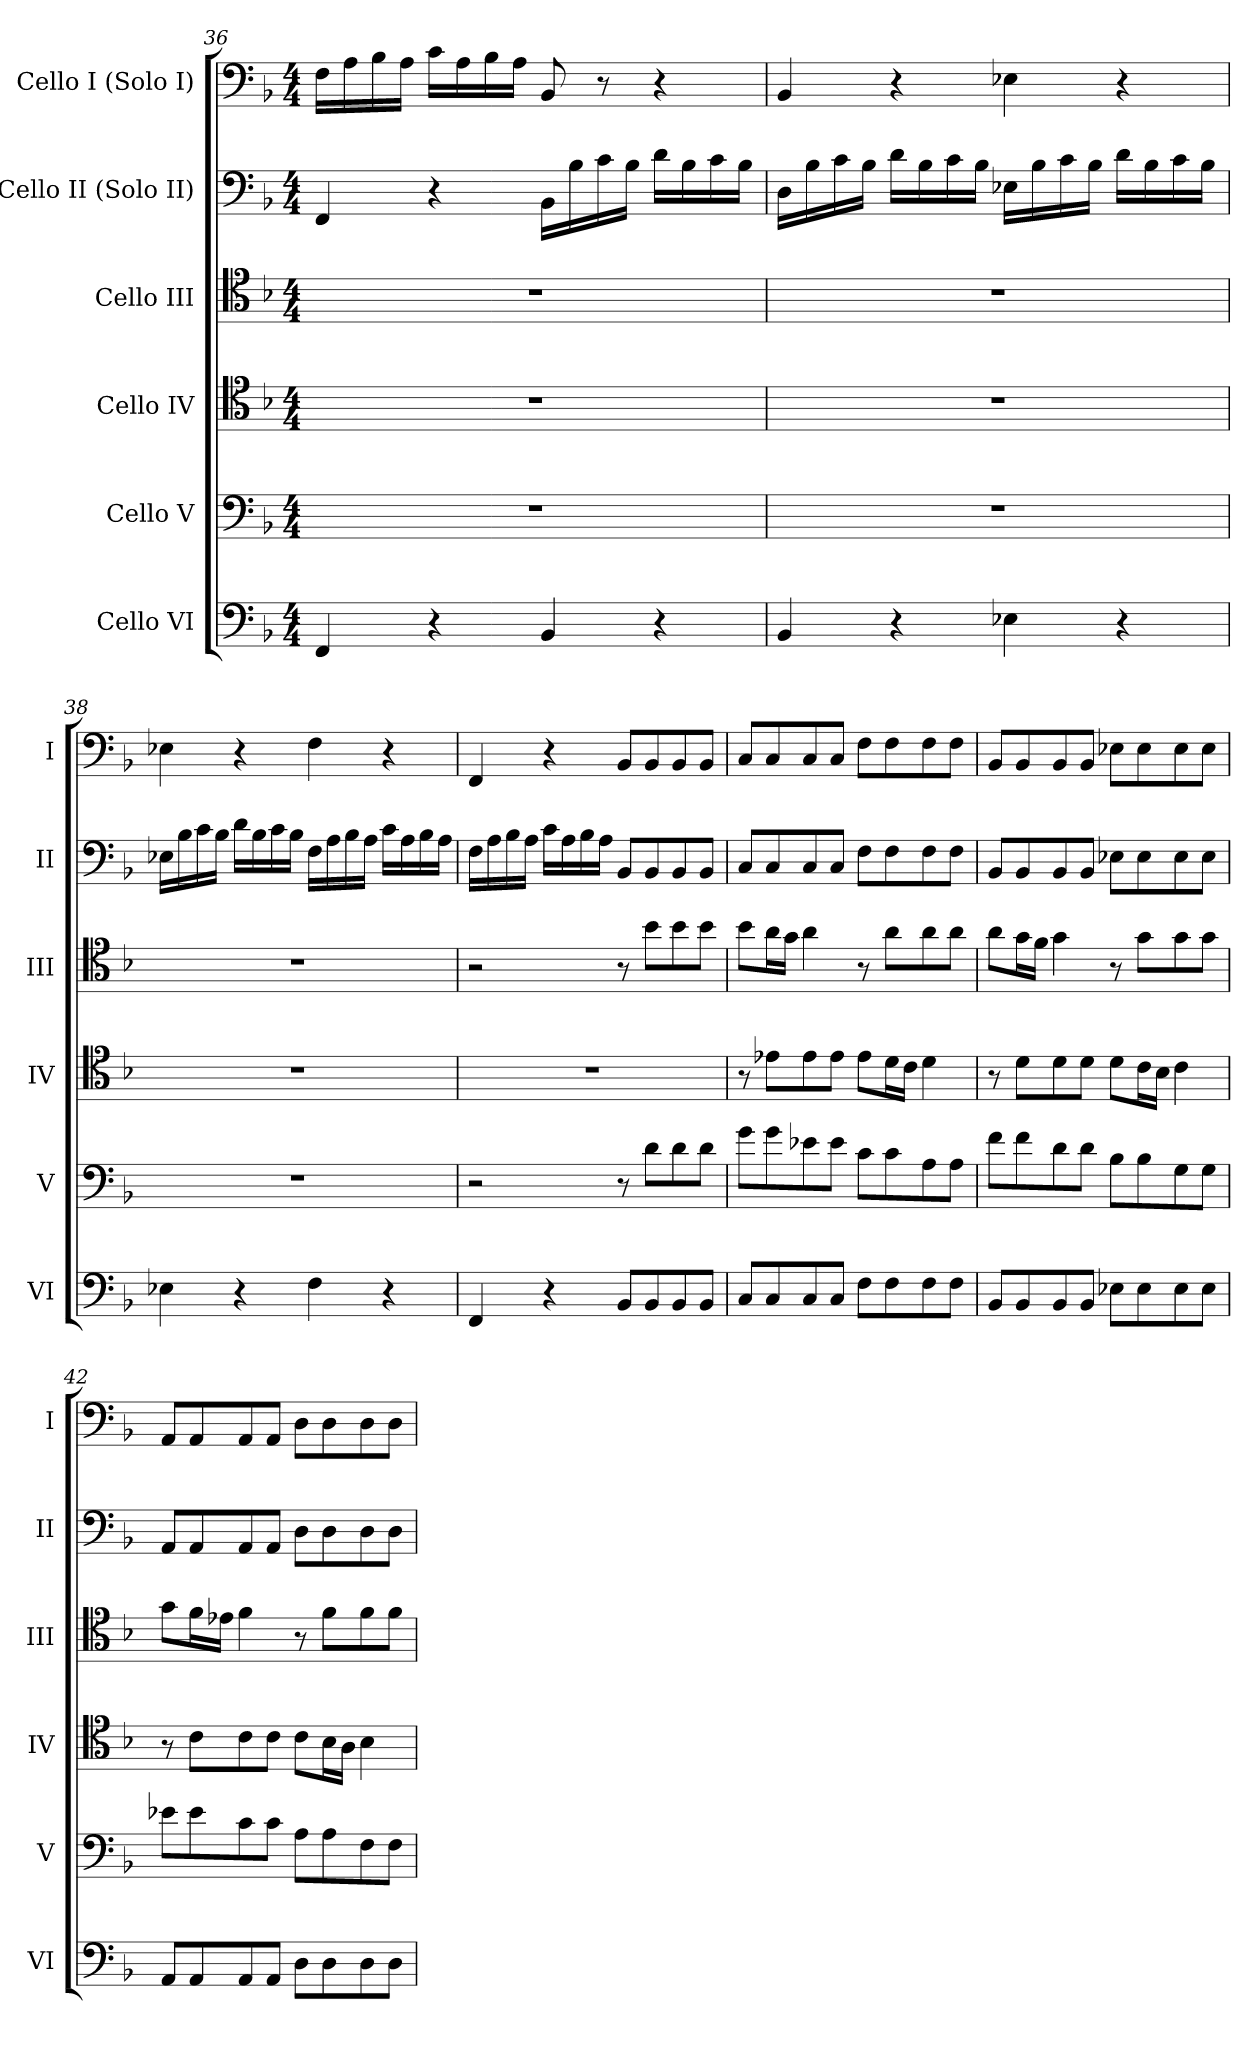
**kern	**kern	**kern	**kern	**kern	**kern
*part6	*part5	*part4	*part3	*part2	*part1
*staff6	*staff5	*staff4	*staff3	*staff2	*staff1
*I"Cello VI	*I"Cello V	*I"Cello IV	*I"Cello III	*I"Cello II (Solo II)	*I"Cello I (Solo I)
*I'VI	*I'V	*I'IV	*I'III	*I'II	*I'I
*clefF4	*clefF4	*clefC4	*clefC4	*clefF4	*clefF4
*k[b-]	*k[b-]	*k[b-]	*k[b-]	*k[b-]	*k[b-]
*M4/4	*M4/4	*M4/4	*M4/4	*M4/4	*M4/4
=36	=36	=36	=36	=36	=36
4FF/	1r	1r	1r	4FF/	16F\LL
.	.	.	.	.	16A\
.	.	.	.	.	16B-\
.	.	.	.	.	16A\JJ
4r	.	.	.	4r	16c\LL
.	.	.	.	.	16A\
.	.	.	.	.	16B-\
.	.	.	.	.	16A\JJ
4BB-/	.	.	.	16BB-\LL	8BB-/
.	.	.	.	16B-\	.
.	.	.	.	16c\	8r
.	.	.	.	16B-\JJ	.
4r	.	.	.	16d\LL	4r
.	.	.	.	16B-\	.
.	.	.	.	16c\	.
.	.	.	.	16B-\JJ	.
=37	=37	=37	=37	=37	=37
4BB-/	1r	1r	1r	16D\LL	4BB-/
.	.	.	.	16B-\	.
.	.	.	.	16c\	.
.	.	.	.	16B-\JJ	.
4r	.	.	.	16d\LL	4r
.	.	.	.	16B-\	.
.	.	.	.	16c\	.
.	.	.	.	16B-\JJ	.
4E-X\	.	.	.	16E-X\LL	4E-X\
.	.	.	.	16B-\	.
.	.	.	.	16c\	.
.	.	.	.	16B-\JJ	.
4r	.	.	.	16d\LL	4r
.	.	.	.	16B-\	.
.	.	.	.	16c\	.
.	.	.	.	16B-\JJ	.
!!LO:PB:g=z
=38	=38	=38	=38	=38	=38
4E-X\	1r	1r	1r	16E-X\LL	4E-X\
.	.	.	.	16B-\	.
.	.	.	.	16c\	.
.	.	.	.	16B-\JJ	.
4r	.	.	.	16d\LL	4r
.	.	.	.	16B-\	.
.	.	.	.	16c\	.
.	.	.	.	16B-\JJ	.
4F\	.	.	.	16F\LL	4F\
.	.	.	.	16A\	.
.	.	.	.	16B-\	.
.	.	.	.	16A\JJ	.
4r	.	.	.	16c\LL	4r
.	.	.	.	16A\	.
.	.	.	.	16B-\	.
.	.	.	.	16A\JJ	.
=39	=39	=39	=39	=39	=39
4FF/	2r	1r	2r	16F\LL	4FF/
.	.	.	.	16A\	.
.	.	.	.	16B-\	.
.	.	.	.	16A\JJ	.
4r	.	.	.	16c\LL	4r
.	.	.	.	16A\	.
.	.	.	.	16B-\	.
.	.	.	.	16A\JJ	.
8BB-/L	8r	.	8r	8BB-/L	8BB-/L
8BB-/	8d\L	.	8b-\L	8BB-/	8BB-/
8BB-/	8d\	.	8b-\	8BB-/	8BB-/
8BB-/J	8d\J	.	8b-\J	8BB-/J	8BB-/J
=40	=40	=40	=40	=40	=40
8C/L	8g\L	8r	8b-\L	8C/L	8C/L
8C/	8g\	8e-X\L	16a\L	8C/	8C/
.	.	.	16g\JJ	.	.
8C/	8e-X\	8e-\	4a\	8C/	8C/
8C/J	8e-\J	8e-\J	.	8C/J	8C/J
8F\L	8c\L	8e-\L	8r	8F\L	8F\L
8F\	8c\	16d\L	8a\L	8F\	8F\
.	.	16c\JJ	.	.	.
8F\	8A\	4d\	8a\	8F\	8F\
8F\J	8A\J	.	8a\J	8F\J	8F\J
=41	=41	=41	=41	=41	=41
8BB-/L	8f\L	8r	8a\L	8BB-/L	8BB-/L
8BB-/	8f\	8d\L	16g\L	8BB-/	8BB-/
.	.	.	16f\JJ	.	.
8BB-/	8d\	8d\	4g\	8BB-/	8BB-/
8BB-/J	8d\J	8d\J	.	8BB-/J	8BB-/J
8E-X\L	8B-\L	8d\L	8r	8E-X\L	8E-X\L
8E-\	8B-\	16c\L	8g\L	8E-\	8E-\
.	.	16B-\JJ	.	.	.
8E-\	8G\	4c\	8g\	8E-\	8E-\
8E-\J	8G\J	.	8g\J	8E-\J	8E-\J
=42	=42	=42	=42	=42	=42
8AA/L	8e-X\L	8r	8g\L	8AA/L	8AA/L
8AA/	8e-\	8c\L	16f\L	8AA/	8AA/
.	.	.	16e-X\JJ	.	.
8AA/	8c\	8c\	4f\	8AA/	8AA/
8AA/J	8c\J	8c\J	.	8AA/J	8AA/J
8D\L	8A\L	8c\L	8r	8D\L	8D\L
8D\	8A\	16B-\L	8f\L	8D\	8D\
.	.	16A\JJ	.	.	.
8D\	8F\	4B-\	8f\	8D\	8D\
8D\J	8F\J	.	8f\J	8D\J	8D\J
=	=	=	=	=	=
*-	*-	*-	*-	*-	*-
